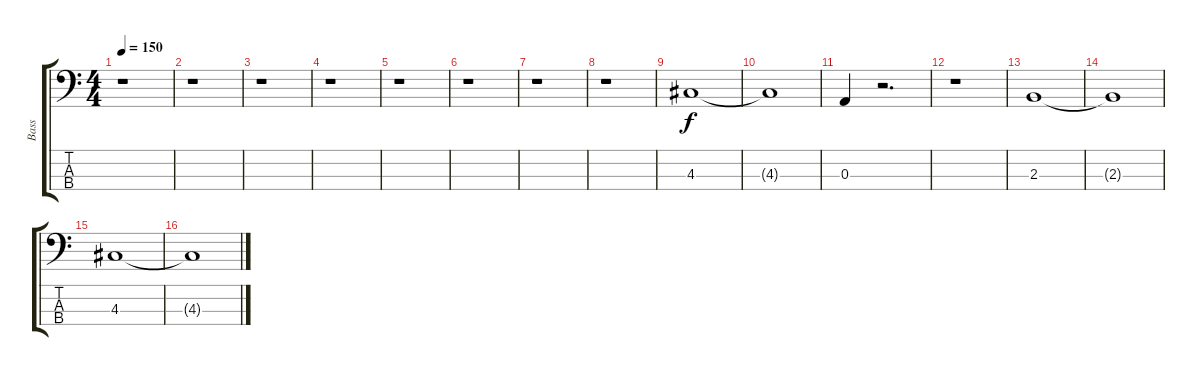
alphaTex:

\track ("Bass" "Bass") {instrument electricbassfinger}
\staff {score tabs}
\tuning (G2 D2 A1 E1) {hide}
\ts (4 4)
\tempo 150
\clef f4
\ks c
r.1{dy f instrument electricbassfinger} |
r.1 |
r.1 |
r.1 |
r.1 |
r.1 |
r.1 |
r.1 |
4.3.1 |
4.3{t}.1 |
0.3.4 r.2{d} |
r.1 |
2.3.1 |
2.3{t}.1 |
4.3.1 |
4.3{t}.1
